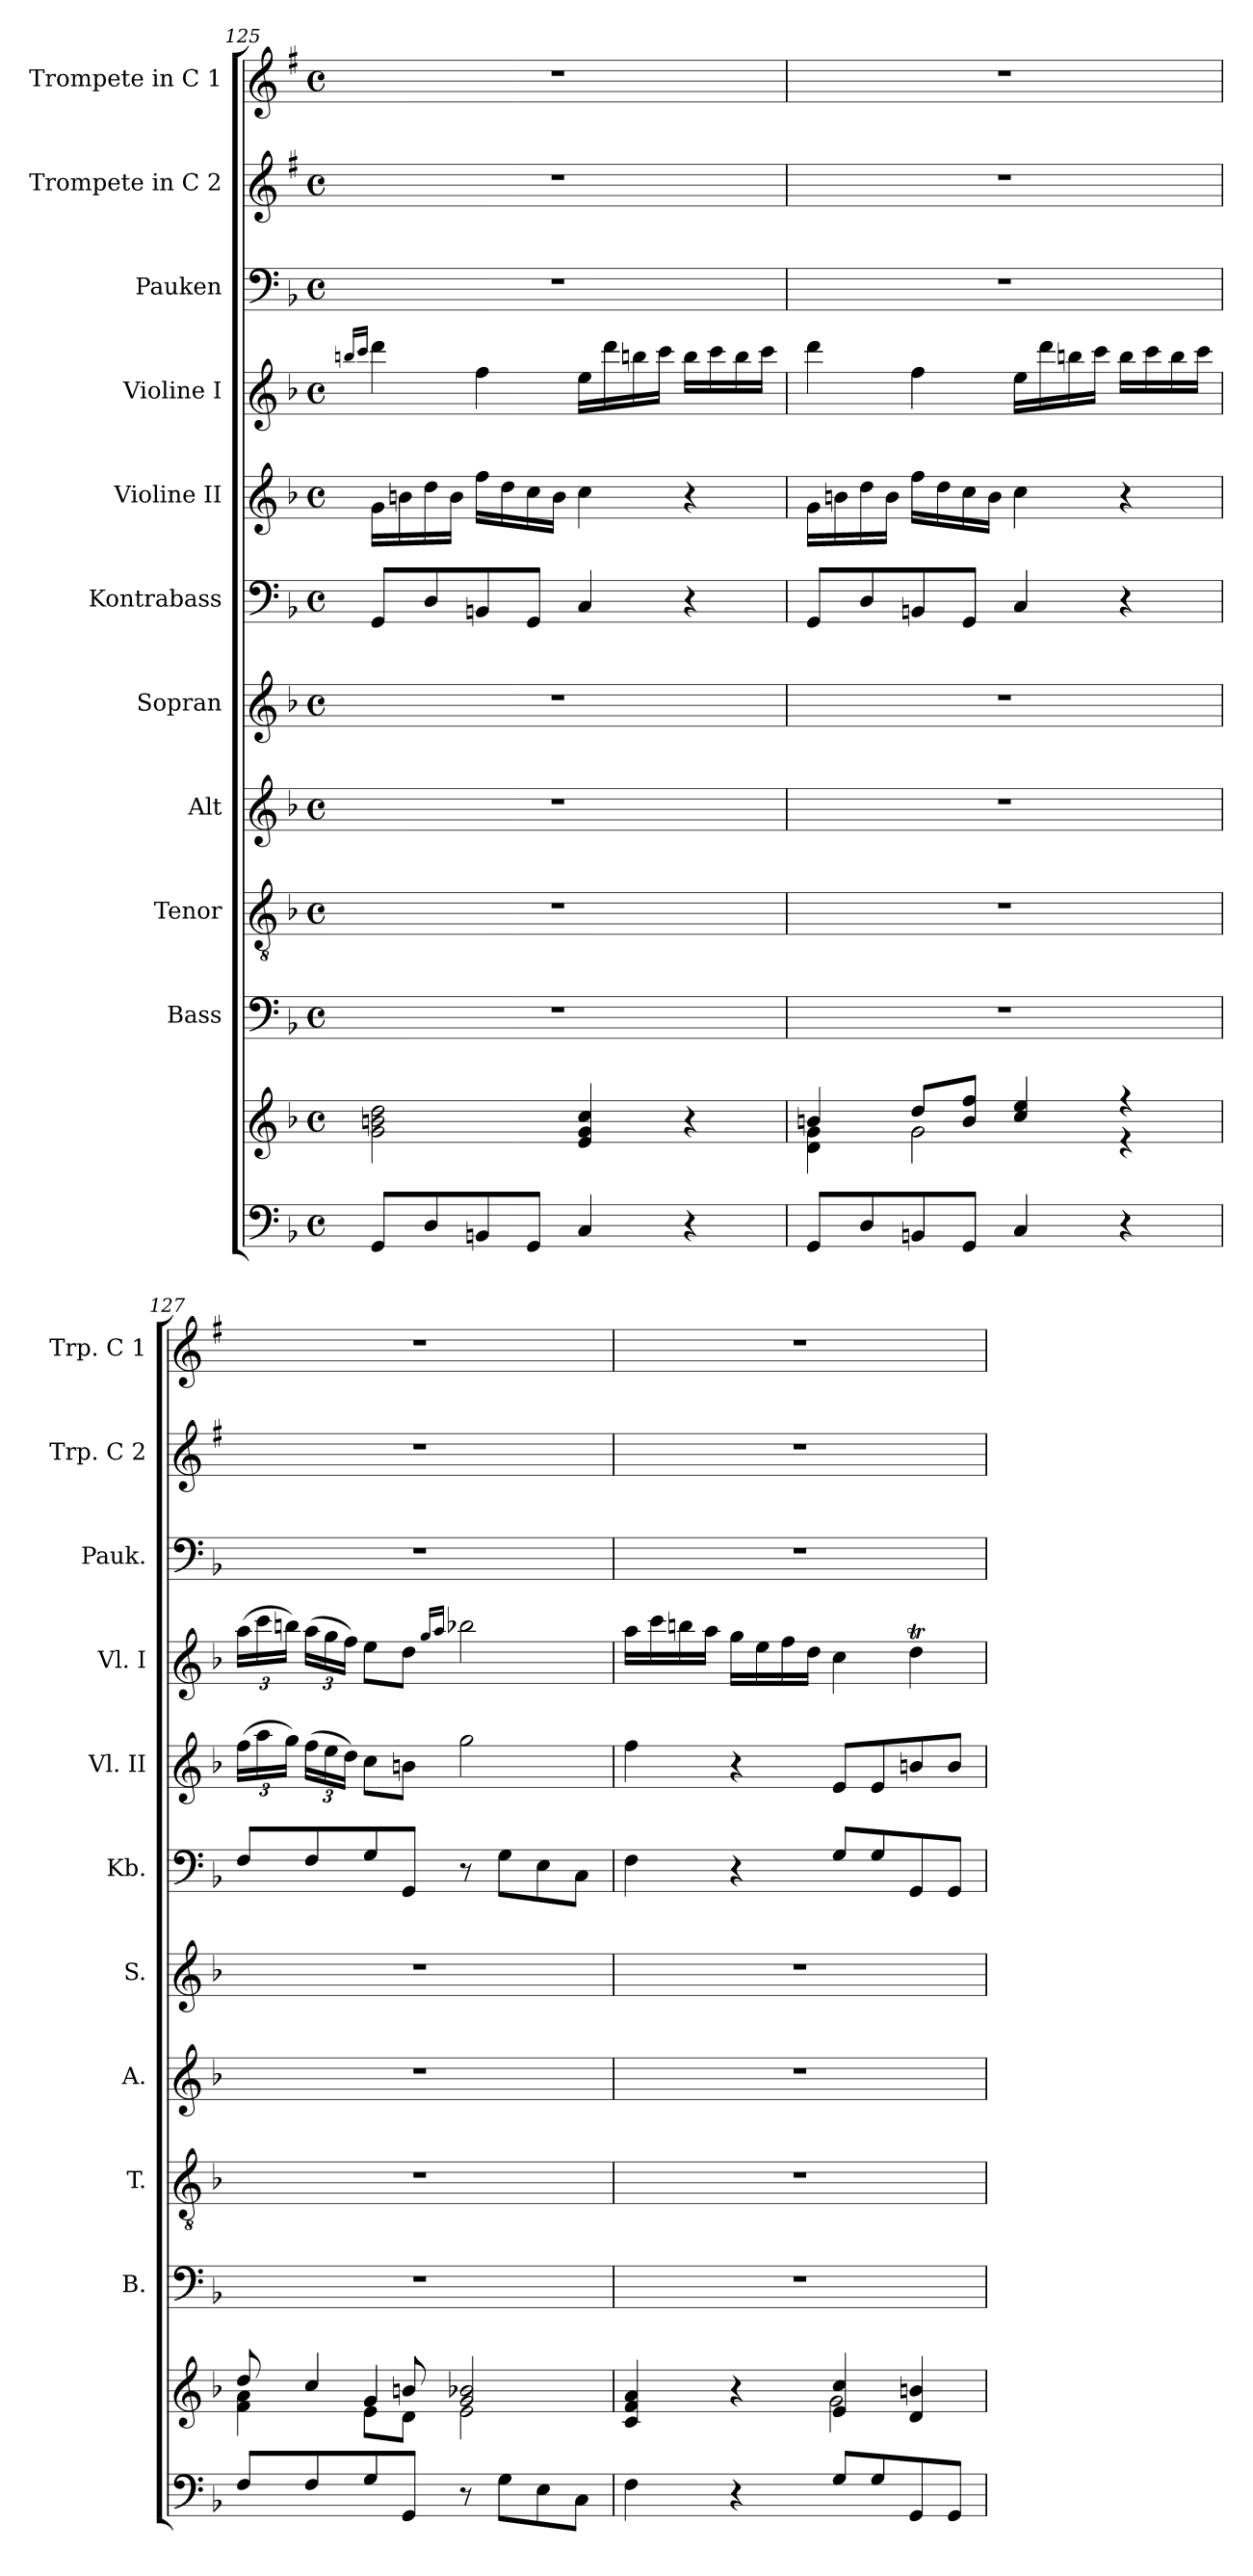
**kern	**kern	**kern	**kern	**kern	**kern	**kern	**kern	**kern	**kern	**kern	**kern
*part11	*part11	*part10	*part9	*part8	*part7	*part6	*part5	*part4	*part3	*part2	*part1
*staff12	*staff11	*staff10	*staff9	*staff8	*staff7	*staff6	*staff5	*staff4	*staff3	*staff2	*staff1
*	*	*I"Bass	*I"Tenor	*I"Alt	*I"Sopran	*I"Kontrabass	*I"Violine II	*I"Violine I	*I"Pauken	*I"Trompete in C 2	*I"Trompete in C 1
*	*	*I'B.	*I'T.	*I'A.	*I'S.	*I'Kb.	*I'Vl. II	*I'Vl. I	*I'Pauk.	*I'Trp. C 2	*I'Trp. C 1
*clefF4	*clefG2	*clefF4	*clefGv2	*clefG2	*clefG2	*clefF4	*clefG2	*clefG2	*clefF4	*clefG2	*clefG2
*	*	*	*	*	*	*ITrd7c12	*	*	*	*ITrd1c2	*ITrd1c2
*k[b-]	*k[b-]	*k[b-]	*k[b-]	*k[b-]	*k[b-]	*k[b-]	*k[b-]	*k[b-]	*k[b-]	*k[b-]	*k[b-]
*F:	*F:	*F:	*F:	*F:	*F:	*F:	*F:	*F:	*F:	*F:	*F:
*M4/4	*M4/4	*M4/4	*M4/4	*M4/4	*M4/4	*M4/4	*M4/4	*M4/4	*M4/4	*M4/4	*M4/4
*met(c)	*met(c)	*met(c)	*met(c)	*met(c)	*met(c)	*met(c)	*met(c)	*met(c)	*met(c)	*met(c)	*met(c)
=125	=125	=125	=125	=125	=125	=125	=125	=125	=125	=125	=125
.	.	.	.	.	.	.	.	16qbbn/LL	.	.	.
.	.	.	.	.	.	.	.	16qccc/JJ	.	.	.
8GG/L	2g\ 2bn\ 2dd\	1r	1r	1r	1r	8GGG/L	16g\LL	4ddd\	1r	1r	1r
.	.	.	.	.	.	.	16bn\	.	.	.	.
8D/	.	.	.	.	.	8DD/	16dd\	.	.	.	.
.	.	.	.	.	.	.	16b\JJ	.	.	.	.
8BBn/	.	.	.	.	.	8BBBn/	16ff\LL	4ff\	.	.	.
.	.	.	.	.	.	.	16dd\	.	.	.	.
8GG/J	.	.	.	.	.	8GGG/J	16cc\	.	.	.	.
.	.	.	.	.	.	.	16b\JJ	.	.	.	.
4C/	4e/ 4g/ 4cc/	.	.	.	.	4CC/	4cc\	16ee\LL	.	.	.
.	.	.	.	.	.	.	.	16ddd\	.	.	.
.	.	.	.	.	.	.	.	16bb\	.	.	.
.	.	.	.	.	.	.	.	16ccc\JJ	.	.	.
4r	4r	.	.	.	.	4r	4r	16bb\LL	.	.	.
.	.	.	.	.	.	.	.	16ccc\	.	.	.
.	.	.	.	.	.	.	.	16bb\	.	.	.
.	.	.	.	.	.	.	.	16ccc\JJ	.	.	.
!!LO:PB:g=z
=126	=126	=126	=126	=126	=126	=126	=126	=126	=126	=126	=126
*	*^	*	*	*	*	*	*	*	*	*	*
8GG/L	4bn/	4d\ 4g\	1r	1r	1r	1r	8GGG/L	16g\LL	4ddd\	1r	1r	1r
.	.	.	.	.	.	.	.	16bn\	.	.	.	.
8D/	.	.	.	.	.	.	8DD/	16dd\	.	.	.	.
.	.	.	.	.	.	.	.	16b\JJ	.	.	.	.
8BBn/	8dd/L	2g\	.	.	.	.	8BBBn/	16ff\LL	4ff\	.	.	.
.	.	.	.	.	.	.	.	16dd\	.	.	.	.
8GG/J	8b/ 8ff/J	.	.	.	.	.	8GGG/J	16cc\	.	.	.	.
.	.	.	.	.	.	.	.	16b\JJ	.	.	.	.
4C/	4cc/ 4ee/	.	.	.	.	.	4CC/	4cc\	16ee\LL	.	.	.
.	.	.	.	.	.	.	.	.	16ddd\	.	.	.
.	.	.	.	.	.	.	.	.	16bbn\	.	.	.
.	.	.	.	.	.	.	.	.	16ccc\JJ	.	.	.
4r	4r	4r	.	.	.	.	4r	4r	16bb\LL	.	.	.
.	.	.	.	.	.	.	.	.	16ccc\	.	.	.
.	.	.	.	.	.	.	.	.	16bb\	.	.	.
.	.	.	.	.	.	.	.	.	16ccc\JJ	.	.	.
=127	=127	=127	=127	=127	=127	=127	=127	=127	=127	=127	=127	=127
*	*	*^	*	*	*	*	*	*	*	*	*	*
8F/L	8dd/	4f\ 4a\	4ryy	1r	1r	1r	1r	8FF/L	(>24ff\LL	(>24aa\LL	1r	1r	1r
.	.	.	.	.	.	.	.	.	24aa\	24ccc\	.	.	.
.	.	.	.	.	.	.	.	.	24gg\JJ)	24bbn\JJ)	.	.	.
8F/	4cc/	.	.	.	.	.	.	8FF/	(>24ff\LL	(>24aa\LL	.	.	.
.	.	.	.	.	.	.	.	.	24ee\	24gg\	.	.	.
.	.	.	.	.	.	.	.	.	24dd\JJ)	24ff\JJ)	.	.	.
8G/	.	8e\L	4g/	.	.	.	.	8GG/	8cc\L	8ee\L	.	.	.
8GG/J	8bn/	8d\J	.	.	.	.	.	8GGG/J	8bn\J	8dd\J	.	.	.
.	.	.	.	.	.	.	.	.	.	16qgg/LL	.	.	.
.	.	.	.	.	.	.	.	.	.	16qaa/JJ	.	.	.
8r	2g/ 2b-X/	2e\	2ryy	.	.	.	.	8r	2gg\	2bb-X\	.	.	.
8G\L	.	.	.	.	.	.	.	8GG\L	.	.	.	.	.
8E\	.	.	.	.	.	.	.	8EE\	.	.	.	.	.
8C\J	.	.	.	.	.	.	.	8CC\J	.	.	.	.	.
*	*	*v	*v	*	*	*	*	*	*	*	*	*	*
=128	=128	=128	=128	=128	=128	=128	=128	=128	=128	=128	=128	=128
4F\	4c/ 4f/ 4a/	2ryy	1r	1r	1r	1r	4FF\	4ff\	16aa\LL	1r	1r	1r
.	.	.	.	.	.	.	.	.	16ccc\	.	.	.
.	.	.	.	.	.	.	.	.	16bbn\	.	.	.
.	.	.	.	.	.	.	.	.	16aa\JJ	.	.	.
4r	4r	.	.	.	.	.	4r	4r	16gg\LL	.	.	.
.	.	.	.	.	.	.	.	.	16ee\	.	.	.
.	.	.	.	.	.	.	.	.	16ff\	.	.	.
.	.	.	.	.	.	.	.	.	16dd\JJ	.	.	.
8G/L	4e/ 4cc/	2g\	.	.	.	.	8GG/L	8e/L	4cc\	.	.	.
8G/	.	.	.	.	.	.	8GG/	8e/	.	.	.	.
8GG/	4d/ 4bn/	.	.	.	.	.	8GGG/	8bn/	4ddT\	.	.	.
8GG/J	.	.	.	.	.	.	8GGG/J	8b/J	.	.	.	.
*	*v	*v	*	*	*	*	*	*	*	*	*	*
=	=	=	=	=	=	=	=	=	=	=	=
*-	*-	*-	*-	*-	*-	*-	*-	*-	*-	*-	*-
